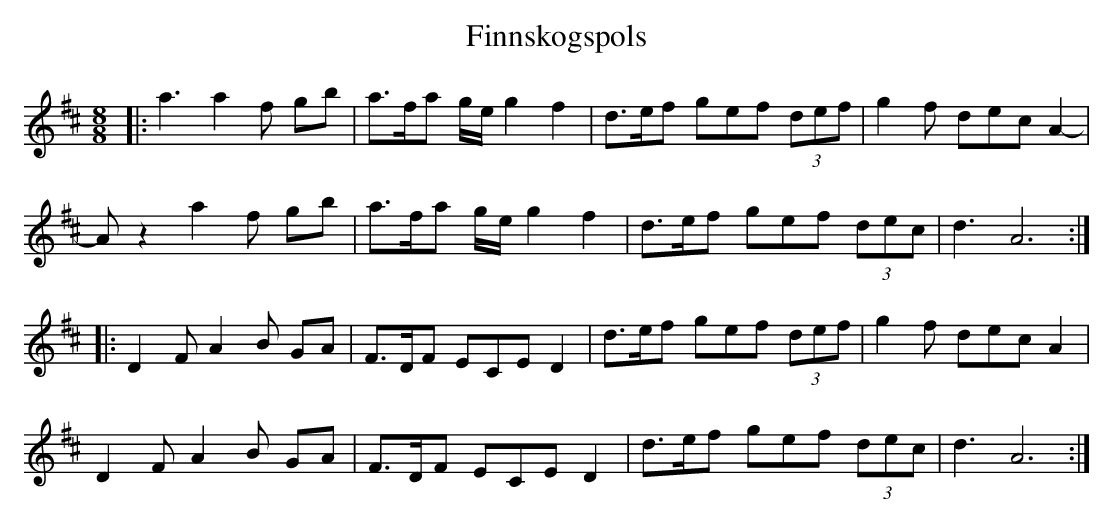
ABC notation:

X:1
T:Finnskogspols
M:8/8
L:1/8
K:D
|: a3 a2 f gb | a>fa g/e/g2 f2 | d>ef gef (3def | g2 f dec A2- |
A z2 a2 f gb | a>fa g/e/g2 f2 | d>ef gef (3dec | d3 A6 :|
|: D2 F A2 B GA | F>DF ECE D2 | d>ef gef (3def | g2 f dec A2 |
D2 F A2 B GA | F>DF ECE D2 | d>ef gef (3dec | d3 A6 :|]
